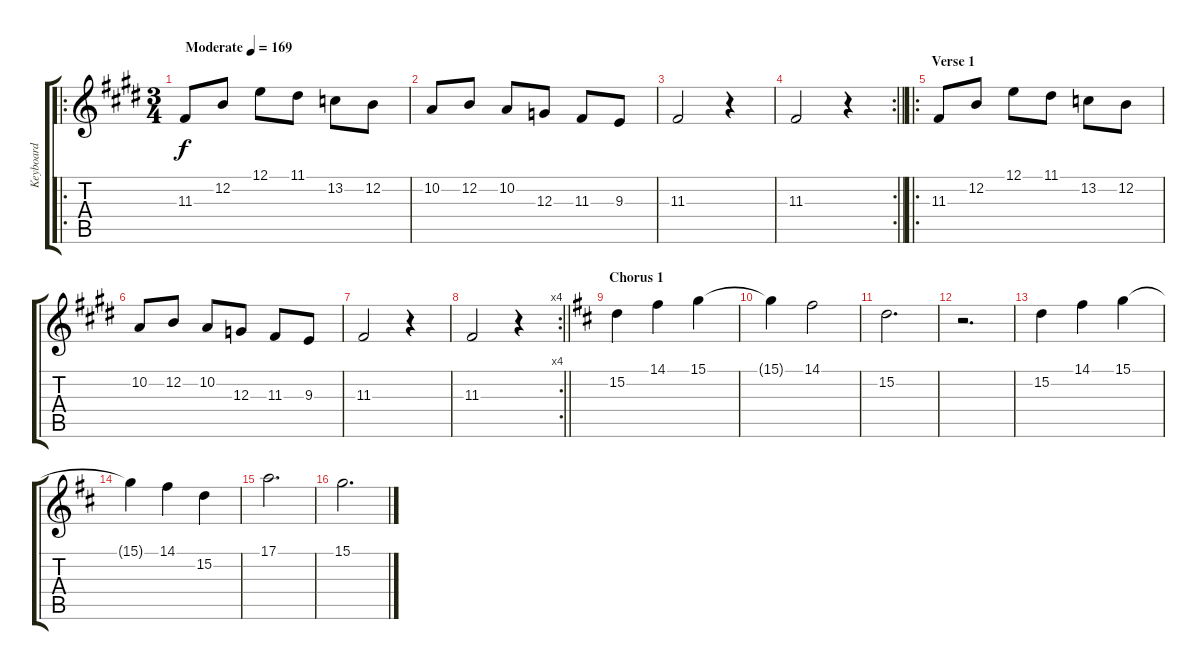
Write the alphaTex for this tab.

\track ("Keyboard" "Keyboard") {instrument lead5charang}
\staff {score tabs}
\tuning (E4 B3 G3 D3 A2 E2) {hide}
\ro
\ts (3 4)
\tempo (169 "Moderate")
\clef g2
\ks e
11.3.8{dy f instrument lead5charang} 12.2.8 12.1.8 11.1.8 13.2.8 12.2.8 |
10.2.8 12.2.8 10.2.8 12.3.8 11.3.8 9.3.8 |
11.3.2 r.4 |
\rc 2
\barLineRight lightlight
11.3.2 r.4 |
\ro
\section ("" "Verse 1")
11.3.8 12.2.8 12.1.8 11.1.8 13.2.8 12.2.8 |
10.2.8 12.2.8 10.2.8 12.3.8 11.3.8 9.3.8 |
11.3.2 r.4 |
\rc 4
\barLineRight lightlight
11.3.2 r.4 |
\section ("" "Chorus 1")
\ks d
15.2.4 14.1.4 15.1.4 |
15.1{t}.4 14.1.2 |
15.2.2{d} |
r.2{d} |
15.2.4 14.1.4 15.1.4 |
15.1{t}.4 14.1.4 15.2.4 |
17.1.2{d} |
15.1.2{d}
